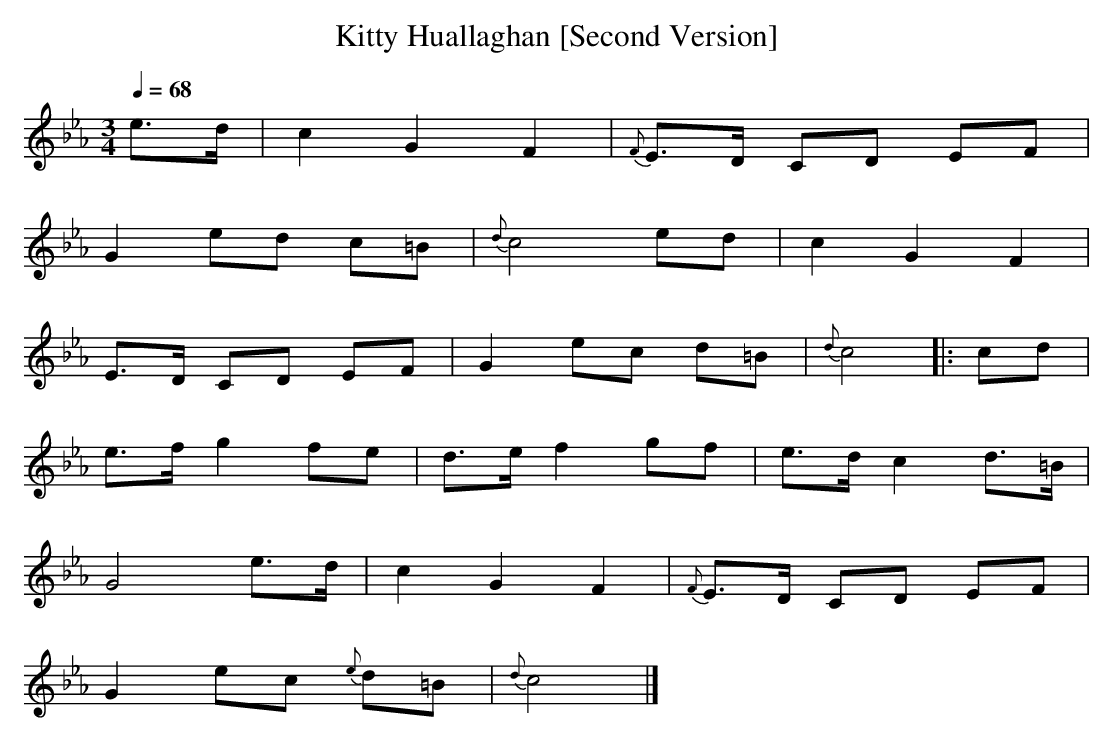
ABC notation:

X:1
T: Kitty Huallaghan [Second Version]
M: 3/4
L: 1/8
Q: 1/4=68
K: Cm % 3 flats
V: 1
e>d | c2 G2 F2 | {F}E>D CD EF |
G2 ed c=B | {d}c4 ed | c2 G2 F2 |
E>D CD EF | G2 ec d=B | {d}c4 |: cd |
e>f g2 fe | d>e f2 gf | e>d c2 d>=B |
G4 e>d | c2 G2 F2 | {F}E>D CD EF |
G2 ec {e}d=B | {d}c4 |]
